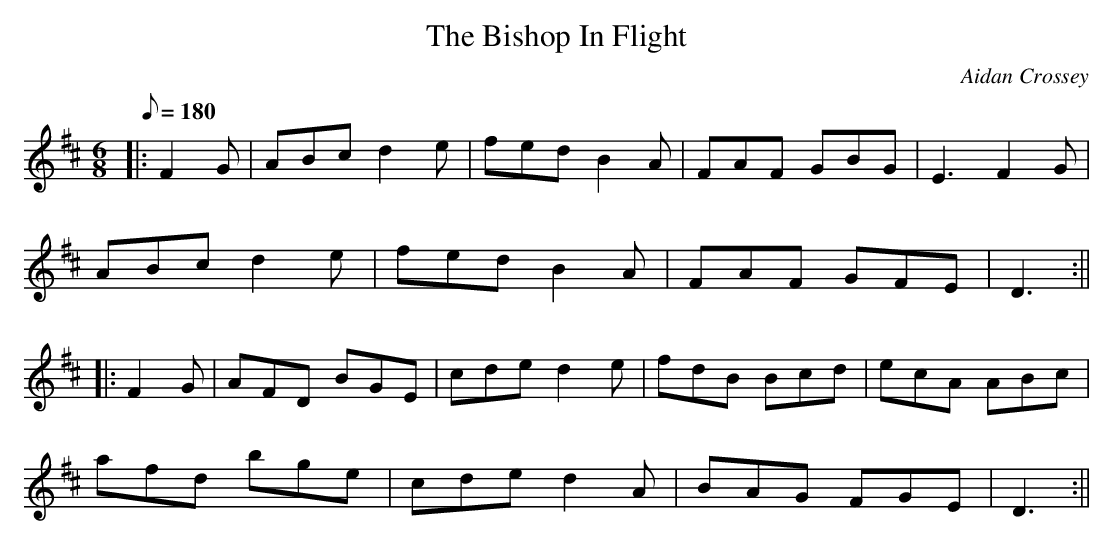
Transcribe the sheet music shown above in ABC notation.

X:1
T:The Bishop In Flight
M:6/8
L:1/8
Q:180
C:Aidan Crossey
K:D
|:F2G|ABc d2e|fed B2A|FAF GBG|E3 F2G|
ABc d2e|fed B2A|FAF GFE|D3:||
|:F2G|AFD BGE|cde d2e|fdB Bcd|ecA ABc|
afd bge|cde d2A|BAG FGE|D3:||
